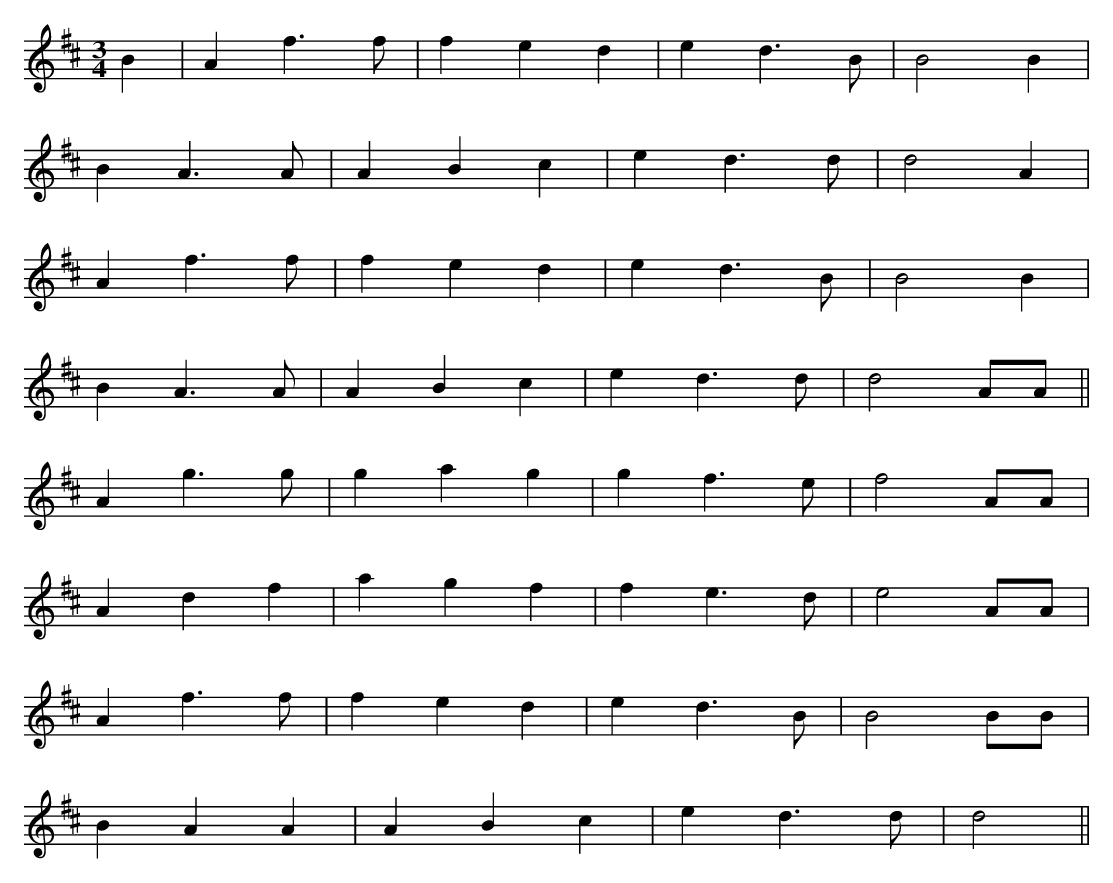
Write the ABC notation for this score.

X:1
M:3/4
K:D
B2|A2 f3 f|f2 e2 d2|e2 d3 B|B4 B2|
B2 A3 A|A2 B2 c2|e2 d3 d|d4 A2|
A2 f3 f|f2 e2 d2|e2 d3 B|B4 B2|
B2 A3 A|A2 B2 c2|e2 d3 d|d4 AA||
A2 g3 g|g2 a2 g2|g2 f3 e|f4 AA|
A2 d2 f2|a2 g2 f2|f2 e3 d|e4 AA|
A2 f3 f|f2 e2 d2|e2 d3 B|B4 BB|
B2 A2 A2|A2 B2 c2|e2 d3 d|d4||
